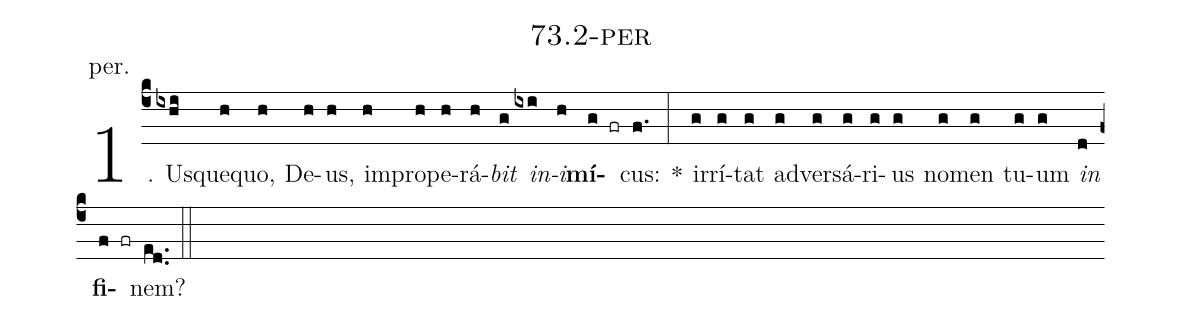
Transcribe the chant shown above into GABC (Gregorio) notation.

name: 73.2-per;
annotation: per.;
%%
(c4)1. Us(ixhi)que(h)quo,(h) De(h)us,(h) im(h)pro(h)pe(h)rá(h)<i>bit</i>(g) <i>in</i>(ixi)<i>i</i>(h)<b>mí</b>(g fr)cus:(f.) *(:) ir(g)rí(g)tat(g) ad(g)ver(g)sá(g)ri(g)us(g) no(g)men(g) tu(g)um(g) <i>in</i>(d) <b>fi</b>(f fr)nem?(ed..) (::)


%E(g) u(g) o(g) u(d) a(f) e.(ed..) (::)
